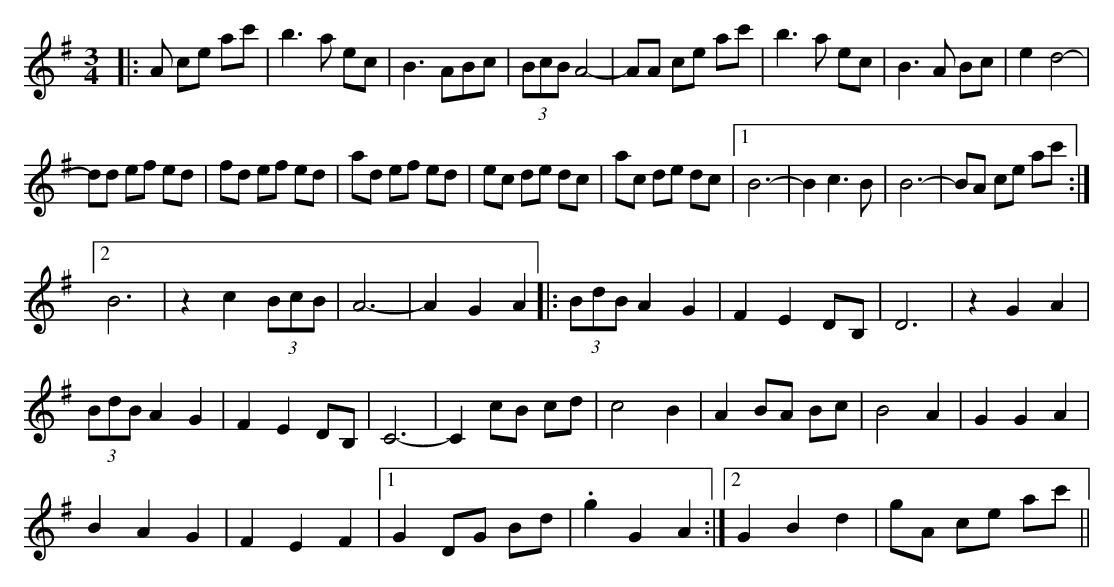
X:1
M:3/4
K:G
|:A ce ac'|b3a ec|B3ABc|(3BcB A4-|AA ce ac'|b3a ec|B3A Bc|e2 d4-|
dd ef ed|fd ef ed|ad ef ed|ec de dc|ac de dc|1 B6-|B2 c3 B|B6-|BA ce ac':|
[2 B6|z2 c2 (3BcB|A6-|A2 G2 A2|:(3BdB A2 G2|F2 E2 DB,|D6|z2 G2 A2|
(3BdB A2 G2|F2 E2 DB,|C6-|C2 cB cd|c4 B2|A2 BA Bc|B4 A2|G2 G2 A2|
B2 A2 G2|F2 E2 F2|1 G2 DG Bd|.g2 G2 A2:|2 G2 B2 d2|gA ce ac'||
